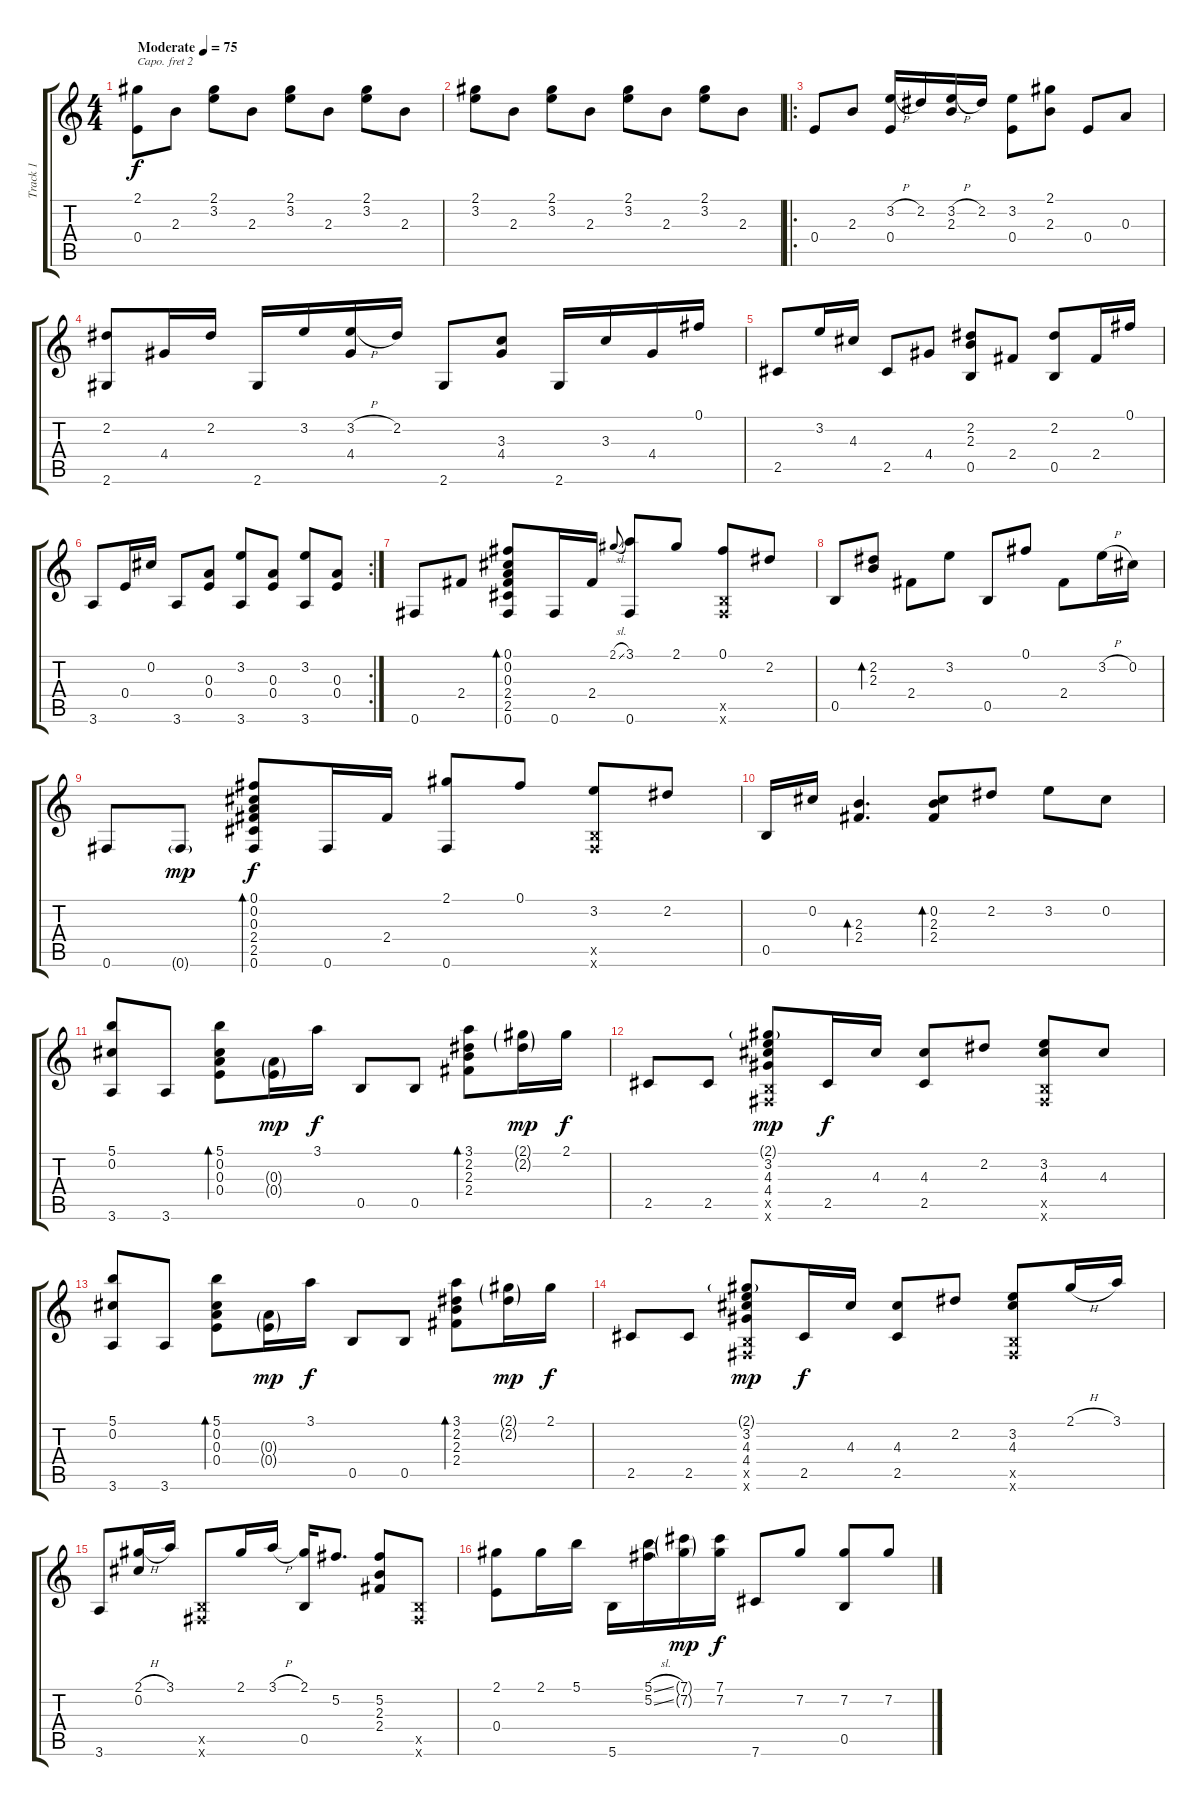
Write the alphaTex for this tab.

\track ("Track 1" "Track 1") {instrument acousticguitarsteel}
\staff {score tabs}
\capo 2
\tuning (E4 B3 G3 D3 A2 E2) {hide}
\ts (4 4)
\tempo (75 "Moderate")
\clef g2
\ks c
(2.1 0.4).8{dy f instrument acousticguitarsteel} 2.3.8 (2.1 3.2).8 2.3.8 (2.1 3.2).8 2.3.8 (2.1 3.2).8 2.3.8 |
(2.1 3.2).8 2.3.8 (2.1 3.2).8 2.3.8 (2.1 3.2).8 2.3.8 (2.1 3.2).8 2.3.8 |
\ro
0.4.8 2.3.8 (3.2{h} 0.4).16 2.2.16 (3.2{h} 2.3).16 2.2.16 (3.2 0.4).8 (2.1 2.3).8 0.4.8 0.3.8 |
(2.2 2.6).8 4.4.16 2.2.16 2.6.16 3.2.16 (3.2{h} 4.4).16 2.2.16 2.6.8 (3.3 4.4).8 2.6.16 3.3.16 4.4.16 0.1.16 |
2.5.8 3.2.16 4.3.16 2.5.8 4.4.8 (2.2 2.3 0.5).8 2.4.8 (2.2 0.5).8 2.4.16 0.1.16 |
\rc 2
3.6.8 0.4.16 0.2.16 3.6.8 (0.3 0.4).8 (3.2 3.6).8 (0.3 0.4).8 (3.2 3.6).8 (0.3 0.4).8 |
0.6.8 2.4.8 (0.1 0.2 0.3 2.4 2.5 0.6).8{bd 60} 0.6.16 2.4.16 2.1{sl}.8{gr onbeat} (3.1 0.6).8 2.1.8 (0.1 0.5{x} 0.6{x}).8 2.2.8 |
0.5.8 (2.2 2.3).8{bd 60} 2.4.8 3.2.8 0.5.8 0.1.8 2.4.8 3.2{h}.16 0.2.16 |
0.6.8 0.6{g}.8{dy mp} (0.1 0.2 0.3 2.4 2.5 0.6).8{bd 60 dy f} 0.6.16 2.4.16 (2.1 0.6).8 0.1.8 (3.2 0.5{x} 0.6{x}).8 2.2.8 |
0.5.16 0.2.16 (2.3 2.4).4{d bd 60} (0.2 2.3 2.4).8{bd 60} 2.2.8 3.2.8 0.2.8 |
(5.1 0.2 3.6).8 3.6.8 (5.1 0.2 0.3 0.4).8{bd 60} (0.3{g} 0.4{g}).16{dy mp} 3.1.16{dy f} 0.5.8 0.5.8 (3.1 2.2 2.3 2.4).8{bd 60} (2.1{g} 2.2{g}).16{dy mp} 2.1.16{dy f} |
2.5.8 2.5.8 (2.1{g} 3.2 4.3 4.4 0.5{x} 0.6{x}).8{dy mp} 2.5.16{dy f} 4.3.16 (4.3 2.5).8 2.2.8 (3.2 4.3 0.5{x} 0.6{x}).8 4.3.8 |
(5.1 0.2 3.6).8 3.6.8 (5.1 0.2 0.3 0.4).8{bd 60} (0.3{g} 0.4{g}).16{dy mp} 3.1.16{dy f} 0.5.8 0.5.8 (3.1 2.2 2.3 2.4).8{bd 60} (2.1{g} 2.2{g}).16{dy mp} 2.1.16{dy f} |
2.5.8 2.5.8 (2.1{g} 3.2 4.3 4.4 0.5{x} 0.6{x}).8{dy mp} 2.5.16{dy f} 4.3.16 (4.3 2.5).8 2.2.8 (3.2 4.3 0.5{x} 0.6{x}).8 2.1{h}.16 3.1.16 |
3.6.8 (2.1{h} 0.2).16 3.1.16 (0.5{x} 0.6{x}).8 2.1.16 3.1{h}.16 (2.1 0.5).16 5.2.8{d} (5.2 2.3 2.4).8 (0.5{x} 0.6{x}).8 |
(2.1 0.4).8 2.1.16 5.1.16 5.6.16 (5.1{sl} 5.2{sl}).16 (7.1{g} 7.2{g}).16{dy mp} (7.1 7.2).16{dy f} 7.6.8 7.2.8 (7.2 0.5).8 7.2.8
